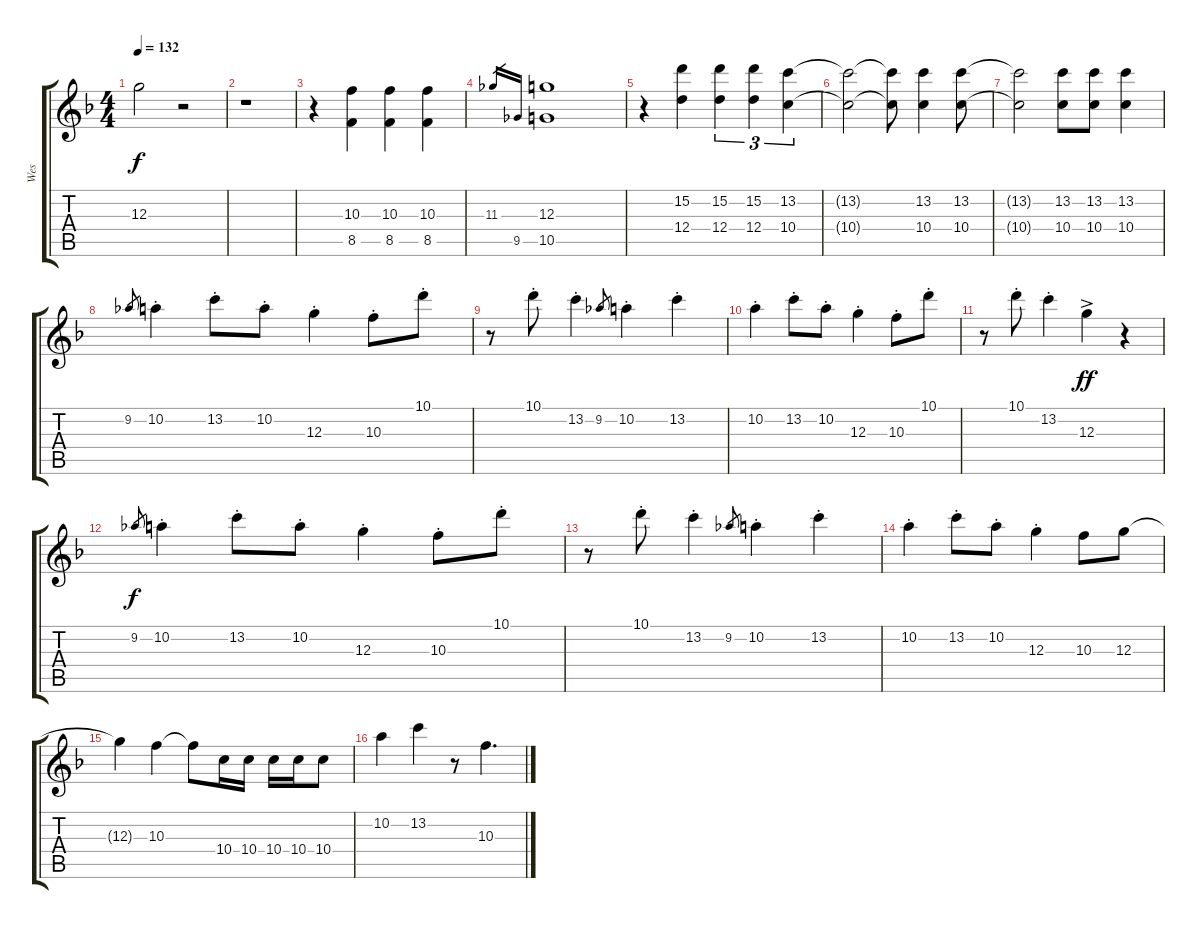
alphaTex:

\track ("Wes" "Wes") {instrument electricguitarjazz}
\staff {score tabs}
\tuning (E4 B3 G3 D3 A2 E2) {hide}
\ts (4 4)
\tempo 132
\clef g2
\ks f
12.3{t}.2{dy f} r.2 |
r.1 |
r.4 (10.3 8.5).4 (10.3 8.5).4 (10.3 8.5).4 |
11.3.16{gr} 9.5.16{gr} (12.3 10.5).1 |
r.4 (15.2 12.4).4 (15.2 12.4).4{tu (3 2)} (15.2 12.4).4{tu (3 2)} (13.2 10.4).4{tu (3 2)} |
(13.2{t} 10.4{t}).2 (13.2{t} 10.4{t}).8 (13.2 10.4).4 (13.2 10.4).8 |
(13.2{t} 10.4{t}).2 (13.2 10.4).8 (13.2 10.4).8 (13.2 10.4).4 |
9.2.8{gr} 10.2{st}.4 13.2{st}.8 10.2{st}.8 12.3{st}.4 10.3{st}.8 10.1{st}.8 |
r.8 10.1{st}.8 13.2{st}.4 9.2.8{gr} 10.2{st}.4 13.2{st}.4 |
10.2{st}.4 13.2{st}.8 10.2{st}.8 12.3{st}.4 10.3{st}.8 10.1{st}.8 |
r.8 10.1{st}.8 13.2{st}.4 12.3{ac}.4{dy ff} r.4 |
9.2.8{gr dy f} 10.2{st}.4 13.2{st}.8 10.2{st}.8 12.3{st}.4 10.3{st}.8 10.1{st}.8 |
r.8 10.1{st}.8 13.2{st}.4 9.2.8{gr} 10.2{st}.4 13.2{st}.4 |
10.2{st}.4 13.2{st}.8 10.2{st}.8 12.3{st}.4 10.3.8 12.3.8 |
12.3{t}.4 10.3.4 10.3{t}.8 10.4.16 10.4.16 10.4.16 10.4.16 10.4.8 |
10.2.4 13.2.4 r.8 10.3.4{d}
